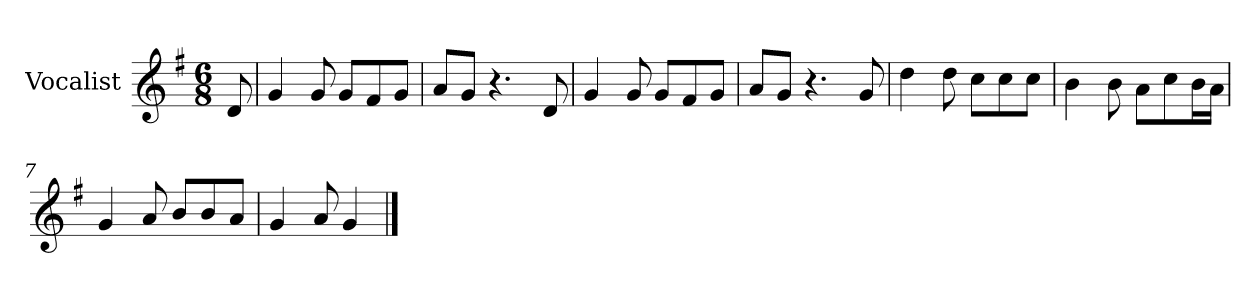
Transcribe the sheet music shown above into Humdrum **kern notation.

**kern
*part1
*staff1
*I"Vocalist
*k[f#]
*G:
*M6/8
=
8d
=1
4g
8g
8gL
8f#
8gJ
=2
8aL
8gJ
4.r
8d
=3
4g
8g
8gL
8f#
8gJ
=4
8aL
8gJ
4.r
8g
=5
4dd
8dd
8ccL
8cc
8ccJ
=6
4b
8b
8aL
8cc
16bL
16aJJ
=7
4g
8a
8bL
8b
8aJ
=8
4g
8a
4g
==
*-
